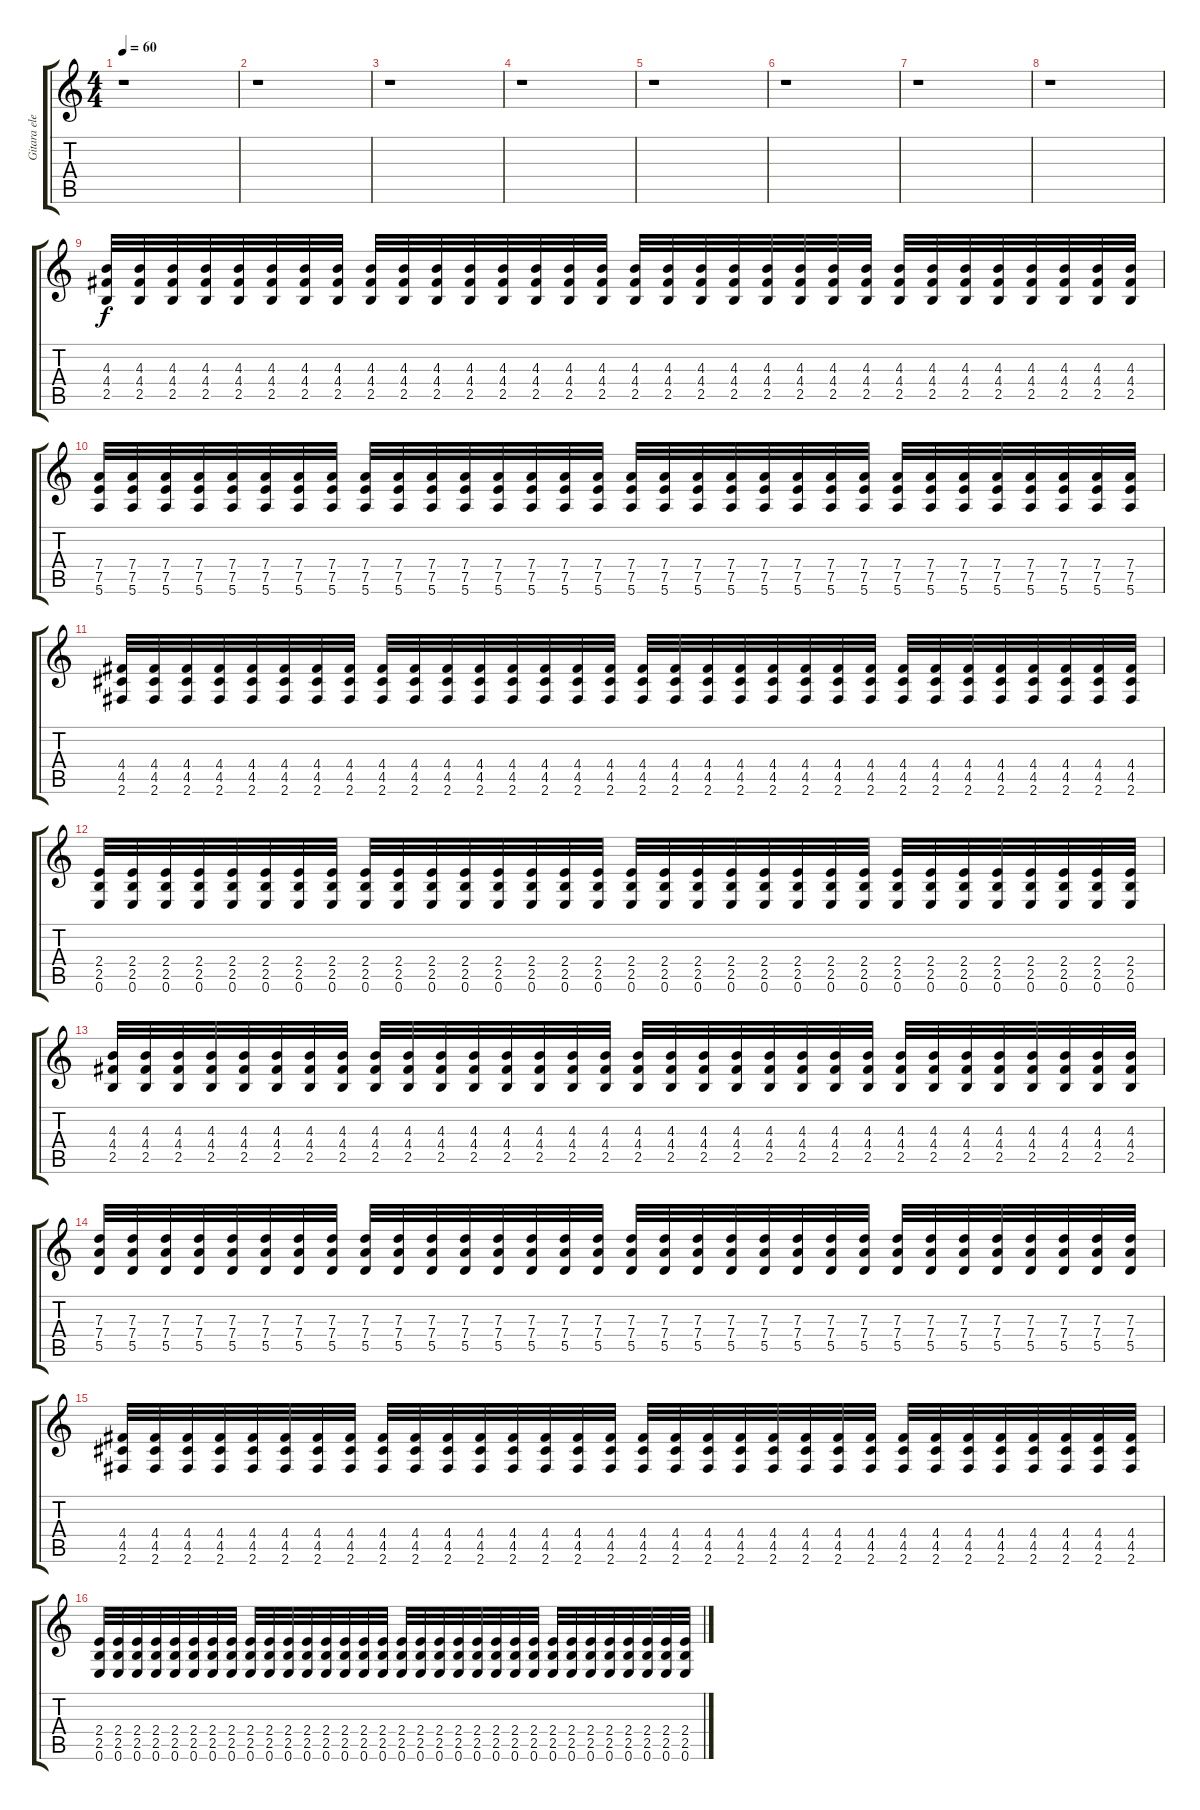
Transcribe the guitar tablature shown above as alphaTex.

\track ("Gitara elektryczna (II)" "Gitara ele") {instrument distortionguitar}
\staff {score tabs}
\tuning (E4 B3 G3 D3 A2 E2) {hide}
\ts (4 4)
\tempo 60
\clef g2
\ks c
r.1{dy f instrument distortionguitar} |
r.1 |
r.1 |
r.1 |
r.1 |
r.1 |
r.1 |
r.1 |
(4.3 4.4 2.5).32 (4.3 4.4 2.5).32 (4.3 4.4 2.5).32 (4.3 4.4 2.5).32 (4.3 4.4 2.5).32 (4.3 4.4 2.5).32 (4.3 4.4 2.5).32 (4.3 4.4 2.5).32 (4.3 4.4 2.5).32 (4.3 4.4 2.5).32 (4.3 4.4 2.5).32 (4.3 4.4 2.5).32 (4.3 4.4 2.5).32 (4.3 4.4 2.5).32 (4.3 4.4 2.5).32 (4.3 4.4 2.5).32 (4.3 4.4 2.5).32 (4.3 4.4 2.5).32 (4.3 4.4 2.5).32 (4.3 4.4 2.5).32 (4.3 4.4 2.5).32 (4.3 4.4 2.5).32 (4.3 4.4 2.5).32 (4.3 4.4 2.5).32 (4.3 4.4 2.5).32 (4.3 4.4 2.5).32 (4.3 4.4 2.5).32 (4.3 4.4 2.5).32 (4.3 4.4 2.5).32 (4.3 4.4 2.5).32 (4.3 4.4 2.5).32 (4.3 4.4 2.5).32 |
(7.4 7.5 5.6).32 (7.4 7.5 5.6).32 (7.4 7.5 5.6).32 (7.4 7.5 5.6).32 (7.4 7.5 5.6).32 (7.4 7.5 5.6).32 (7.4 7.5 5.6).32 (7.4 7.5 5.6).32 (7.4 7.5 5.6).32 (7.4 7.5 5.6).32 (7.4 7.5 5.6).32 (7.4 7.5 5.6).32 (7.4 7.5 5.6).32 (7.4 7.5 5.6).32 (7.4 7.5 5.6).32 (7.4 7.5 5.6).32 (7.4 7.5 5.6).32 (7.4 7.5 5.6).32 (7.4 7.5 5.6).32 (7.4 7.5 5.6).32 (7.4 7.5 5.6).32 (7.4 7.5 5.6).32 (7.4 7.5 5.6).32 (7.4 7.5 5.6).32 (7.4 7.5 5.6).32 (7.4 7.5 5.6).32 (7.4 7.5 5.6).32 (7.4 7.5 5.6).32 (7.4 7.5 5.6).32 (7.4 7.5 5.6).32 (7.4 7.5 5.6).32 (7.4 7.5 5.6).32 |
(4.4 4.5 2.6).32 (4.4 4.5 2.6).32 (4.4 4.5 2.6).32 (4.4 4.5 2.6).32 (4.4 4.5 2.6).32 (4.4 4.5 2.6).32 (4.4 4.5 2.6).32 (4.4 4.5 2.6).32 (4.4 4.5 2.6).32 (4.4 4.5 2.6).32 (4.4 4.5 2.6).32 (4.4 4.5 2.6).32 (4.4 4.5 2.6).32 (4.4 4.5 2.6).32 (4.4 4.5 2.6).32 (4.4 4.5 2.6).32 (4.4 4.5 2.6).32 (4.4 4.5 2.6).32 (4.4 4.5 2.6).32 (4.4 4.5 2.6).32 (4.4 4.5 2.6).32 (4.4 4.5 2.6).32 (4.4 4.5 2.6).32 (4.4 4.5 2.6).32 (4.4 4.5 2.6).32 (4.4 4.5 2.6).32 (4.4 4.5 2.6).32 (4.4 4.5 2.6).32 (4.4 4.5 2.6).32 (4.4 4.5 2.6).32 (4.4 4.5 2.6).32 (4.4 4.5 2.6).32 |
(2.4 2.5 0.6).32 (2.4 2.5 0.6).32 (2.4 2.5 0.6).32 (2.4 2.5 0.6).32 (2.4 2.5 0.6).32 (2.4 2.5 0.6).32 (2.4 2.5 0.6).32 (2.4 2.5 0.6).32 (2.4 2.5 0.6).32 (2.4 2.5 0.6).32 (2.4 2.5 0.6).32 (2.4 2.5 0.6).32 (2.4 2.5 0.6).32 (2.4 2.5 0.6).32 (2.4 2.5 0.6).32 (2.4 2.5 0.6).32 (2.4 2.5 0.6).32 (2.4 2.5 0.6).32 (2.4 2.5 0.6).32 (2.4 2.5 0.6).32 (2.4 2.5 0.6).32 (2.4 2.5 0.6).32 (2.4 2.5 0.6).32 (2.4 2.5 0.6).32 (2.4 2.5 0.6).32 (2.4 2.5 0.6).32 (2.4 2.5 0.6).32 (2.4 2.5 0.6).32 (2.4 2.5 0.6).32 (2.4 2.5 0.6).32 (2.4 2.5 0.6).32 (2.4 2.5 0.6).32 |
(4.3 4.4 2.5).32 (4.3 4.4 2.5).32 (4.3 4.4 2.5).32 (4.3 4.4 2.5).32 (4.3 4.4 2.5).32 (4.3 4.4 2.5).32 (4.3 4.4 2.5).32 (4.3 4.4 2.5).32 (4.3 4.4 2.5).32 (4.3 4.4 2.5).32 (4.3 4.4 2.5).32 (4.3 4.4 2.5).32 (4.3 4.4 2.5).32 (4.3 4.4 2.5).32 (4.3 4.4 2.5).32 (4.3 4.4 2.5).32 (4.3 4.4 2.5).32 (4.3 4.4 2.5).32 (4.3 4.4 2.5).32 (4.3 4.4 2.5).32 (4.3 4.4 2.5).32 (4.3 4.4 2.5).32 (4.3 4.4 2.5).32 (4.3 4.4 2.5).32 (4.3 4.4 2.5).32 (4.3 4.4 2.5).32 (4.3 4.4 2.5).32 (4.3 4.4 2.5).32 (4.3 4.4 2.5).32 (4.3 4.4 2.5).32 (4.3 4.4 2.5).32 (4.3 4.4 2.5).32 |
(7.3 7.4 5.5).32 (7.3 7.4 5.5).32 (7.3 7.4 5.5).32 (7.3 7.4 5.5).32 (7.3 7.4 5.5).32 (7.3 7.4 5.5).32 (7.3 7.4 5.5).32 (7.3 7.4 5.5).32 (7.3 7.4 5.5).32 (7.3 7.4 5.5).32 (7.3 7.4 5.5).32 (7.3 7.4 5.5).32 (7.3 7.4 5.5).32 (7.3 7.4 5.5).32 (7.3 7.4 5.5).32 (7.3 7.4 5.5).32 (7.3 7.4 5.5).32 (7.3 7.4 5.5).32 (7.3 7.4 5.5).32 (7.3 7.4 5.5).32 (7.3 7.4 5.5).32 (7.3 7.4 5.5).32 (7.3 7.4 5.5).32 (7.3 7.4 5.5).32 (7.3 7.4 5.5).32 (7.3 7.4 5.5).32 (7.3 7.4 5.5).32 (7.3 7.4 5.5).32 (7.3 7.4 5.5).32 (7.3 7.4 5.5).32 (7.3 7.4 5.5).32 (7.3 7.4 5.5).32 |
(4.4 4.5 2.6).32 (4.4 4.5 2.6).32 (4.4 4.5 2.6).32 (4.4 4.5 2.6).32 (4.4 4.5 2.6).32 (4.4 4.5 2.6).32 (4.4 4.5 2.6).32 (4.4 4.5 2.6).32 (4.4 4.5 2.6).32 (4.4 4.5 2.6).32 (4.4 4.5 2.6).32 (4.4 4.5 2.6).32 (4.4 4.5 2.6).32 (4.4 4.5 2.6).32 (4.4 4.5 2.6).32 (4.4 4.5 2.6).32 (4.4 4.5 2.6).32 (4.4 4.5 2.6).32 (4.4 4.5 2.6).32 (4.4 4.5 2.6).32 (4.4 4.5 2.6).32 (4.4 4.5 2.6).32 (4.4 4.5 2.6).32 (4.4 4.5 2.6).32 (4.4 4.5 2.6).32 (4.4 4.5 2.6).32 (4.4 4.5 2.6).32 (4.4 4.5 2.6).32 (4.4 4.5 2.6).32 (4.4 4.5 2.6).32 (4.4 4.5 2.6).32 (4.4 4.5 2.6).32 |
(2.4 2.5 0.6).32 (2.4 2.5 0.6).32 (2.4 2.5 0.6).32 (2.4 2.5 0.6).32 (2.4 2.5 0.6).32 (2.4 2.5 0.6).32 (2.4 2.5 0.6).32 (2.4 2.5 0.6).32 (2.4 2.5 0.6).32 (2.4 2.5 0.6).32 (2.4 2.5 0.6).32 (2.4 2.5 0.6).32 (2.4 2.5 0.6).32 (2.4 2.5 0.6).32 (2.4 2.5 0.6).32 (2.4 2.5 0.6).32 (2.4 2.5 0.6).32 (2.4 2.5 0.6).32 (2.4 2.5 0.6).32 (2.4 2.5 0.6).32 (2.4 2.5 0.6).32 (2.4 2.5 0.6).32 (2.4 2.5 0.6).32 (2.4 2.5 0.6).32 (2.4 2.5 0.6).32 (2.4 2.5 0.6).32 (2.4 2.5 0.6).32 (2.4 2.5 0.6).32 (2.4 2.5 0.6).32 (2.4 2.5 0.6).32 (2.4 2.5 0.6).32 (2.4 2.5 0.6).32
